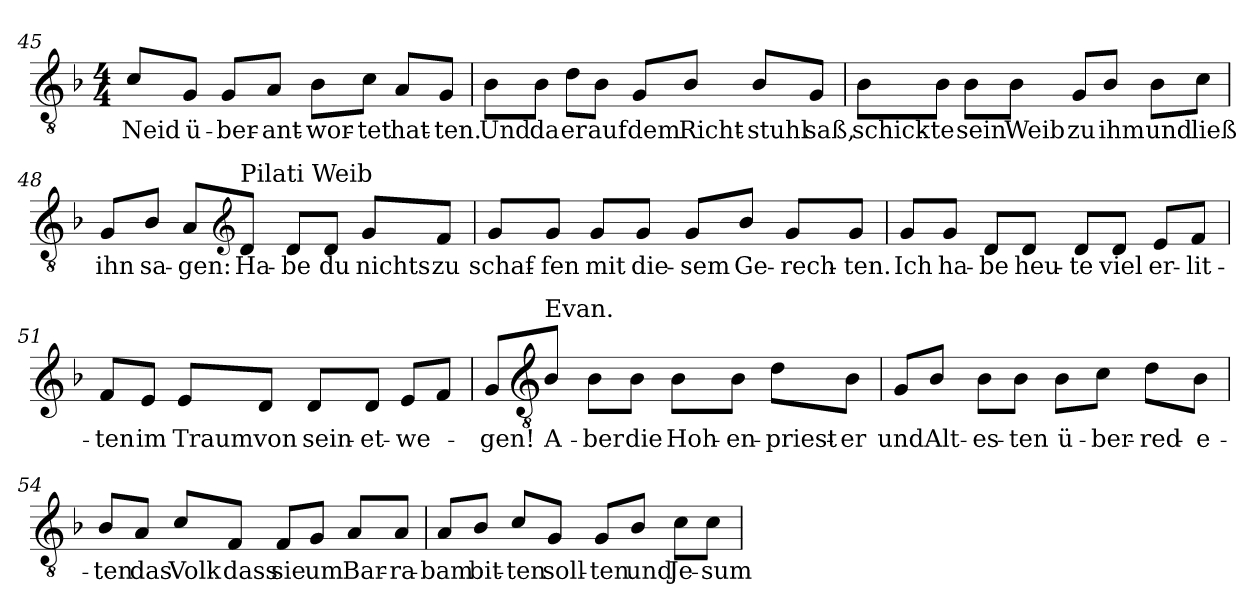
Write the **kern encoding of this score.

**kern	**text
*part1	*part1
*staff1	*staff1
*clefGv2	*
*k[b-]	*
*F:	*
*M4/4	*
=45	=45
!	!LO:LY:b:color=#000000
8ci/L	Neid
!	!LO:LY:b:color=#000000
8Gi/J	ü-
!	!LO:LY:b:color=#000000
8Gi/L	-ber-
!	!LO:LY:b:color=#000000
8Ai/J	-ant-
!	!LO:LY:b:color=#000000
8B-i\L	-wor-
!	!LO:LY:b:color=#000000
8ci\J	-tet
!	!LO:LY:b:color=#000000
8Ai/L	hat-
!	!LO:LY:b:color=#000000
8Gi/J	-ten.
=46	=46
!	!LO:LY:b:color=#000000
8B-i\L	Und
!	!LO:LY:b:color=#000000
8B-i\J	da
!	!LO:LY:b:color=#000000
8di\L	er
!	!LO:LY:b:color=#000000
8B-i\J	auf
!	!LO:LY:b:color=#000000
8Gi/L	dem
!	!LO:LY:b:color=#000000
8B-i/J	Richt-
!	!LO:LY:b:color=#000000
8B-i/L	-stuhl
!	!LO:LY:b:color=#000000
8Gi/J	saß,
!!LO:LB:g=z
=47	=47
!	!LO:LY:b:color=#000000
8B-i\L	schick-
!	!LO:LY:b:color=#000000
8B-i\J	-te
!	!LO:LY:b:color=#000000
8B-i\L	sein
!	!LO:LY:b:color=#000000
8B-i\J	Weib
!	!LO:LY:b:color=#000000
8Gi/L	zu
!	!LO:LY:b:color=#000000
8B-i/J	ihm
!	!LO:LY:b:color=#000000
8B-i\L	und
!	!LO:LY:b:color=#000000
8ci\J	ließ
=48	=48
!	!LO:LY:b:color=#000000
8Gi/L	ihn
!	!LO:LY:b:color=#000000
8B-i/J	sa-
!	!LO:LY:b:color=#000000
8Ai/L	-gen:
*clefG2	*
!LO:TX:a:t=Pilati Weib	!
!	!LO:LY:b:color=#000000
8di/J	Ha-
!	!LO:LY:b:color=#000000
8di/L	-be
!	!LO:LY:b:color=#000000
8di/J	du
!	!LO:LY:b:color=#000000
8gi/L	nichts
!	!LO:LY:b:color=#000000
8fi/J	zu
=49	=49
!	!LO:LY:b:color=#000000
8gi/L	schaf-
!	!LO:LY:b:color=#000000
8gi/J	-fen
!	!LO:LY:b:color=#000000
8gi/L	mit
!	!LO:LY:b:color=#000000
8gi/J	die-
!	!LO:LY:b:color=#000000
8gi/L	-sem
!	!LO:LY:b:color=#000000
8b-i/J	Ge-
!	!LO:LY:b:color=#000000
8gi/L	-rech-
!	!LO:LY:b:color=#000000
8gi/J	-ten.
!!LO:LB:g=z
=50	=50
!	!LO:LY:b:color=#000000
8gi/L	Ich
!	!LO:LY:b:color=#000000
8gi/J	ha-
!	!LO:LY:b:color=#000000
8di/L	-be
!	!LO:LY:b:color=#000000
8di/J	heu-
!	!LO:LY:b:color=#000000
8di/L	-te
!	!LO:LY:b:color=#000000
8di/J	viel
!	!LO:LY:b:color=#000000
8ei/L	er-
!	!LO:LY:b:color=#000000
8fi/J	-lit-
=51	=51
!	!LO:LY:b:color=#000000
8fi/L	-ten
!	!LO:LY:b:color=#000000
8ei/J	im
!	!LO:LY:b:color=#000000
8ei/L	Traum
!	!LO:LY:b:color=#000000
8di/J	von
!	!LO:LY:b:color=#000000
8di/L	sein-
!	!LO:LY:b:color=#000000
8di/J	-et-
!	!LO:LY:b:color=#000000
8ei/L	-we-
8fi/J	.
=52	=52
!	!LO:LY:b:color=#000000
8gi/L	-gen!
*clefGv2	*
!LO:TX:a:t=Evan.	!
!	!LO:LY:b:color=#000000
8B-i/J	A-
!	!LO:LY:b:color=#000000
8B-i\L	-ber
!	!LO:LY:b:color=#000000
8B-i\J	die
!	!LO:LY:b:color=#000000
8B-i\L	Hoh-
!	!LO:LY:b:color=#000000
8B-i\J	-en-
!	!LO:LY:b:color=#000000
8di\L	-priest-
!	!LO:LY:b:color=#000000
8B-i\J	-er
=53	=53
!	!LO:LY:b:color=#000000
8Gi/L	und
!	!LO:LY:b:color=#000000
8B-i/J	Alt-
!	!LO:LY:b:color=#000000
8B-i\L	-es-
!	!LO:LY:b:color=#000000
8B-i\J	-ten
!	!LO:LY:b:color=#000000
8B-i\L	ü-
!	!LO:LY:b:color=#000000
8ci\J	-ber-
!	!LO:LY:b:color=#000000
8di\L	-red-
!	!LO:LY:b:color=#000000
8B-i\J	-e-
!!LO:LB:g=z
=54	=54
!	!LO:LY:b:color=#000000
8B-i/L	-ten
!	!LO:LY:b:color=#000000
8Ai/J	das
!	!LO:LY:b:color=#000000
8ci/L	Volk
!	!LO:LY:b:color=#000000
8Fi/J	dass
!	!LO:LY:b:color=#000000
8Fi/L	sie
!	!LO:LY:b:color=#000000
8Gi/J	um
!	!LO:LY:b:color=#000000
8Ai/L	Bar-
!	!LO:LY:b:color=#000000
8Ai/J	-ra-
=55	=55
!	!LO:LY:b:color=#000000
8Ai/L	-bam
!	!LO:LY:b:color=#000000
8B-i/J	bit-
!	!LO:LY:b:color=#000000
8ci/L	-ten
!	!LO:LY:b:color=#000000
8Gi/J	soll-
!	!LO:LY:b:color=#000000
8Gi/L	-ten
!	!LO:LY:b:color=#000000
8B-i/J	und
!	!LO:LY:b:color=#000000
8ci\L	Je-
!	!LO:LY:b:color=#000000
8ci\J	-sum
=	=
*-	*-
